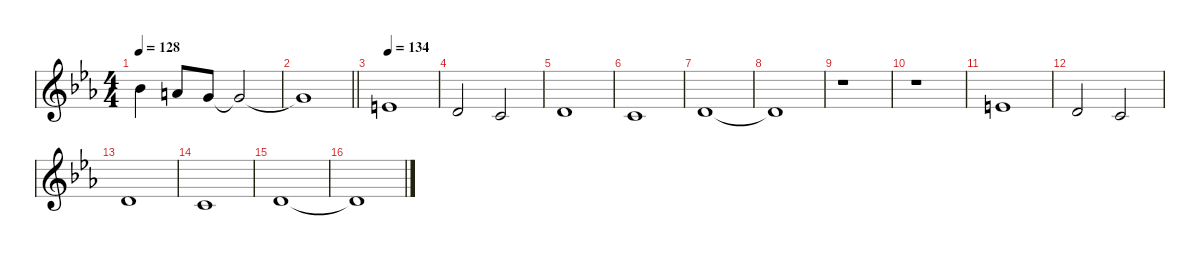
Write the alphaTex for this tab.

\defaultSystemsLayout 4
\hideDynamics
\bracketExtendMode nobrackets
\singleTrackTrackNamePolicy hidden
\multiTrackTrackNamePolicy hidden
\firstSystemTrackNameMode fullname
\firstSystemTrackNameOrientation horizontal
\otherSystemsTrackNameOrientation horizontal
\track ("Vocals" "led.synth.") {instrument lead2sawtooth}
\staff {score}
\tuning (E4 C4 G3 C3 G2 C2)
\ts (4 4)
\tempo 128
\clef g2
\ks cminor
6.1{acc b}.4{dy f} 5.1{acc forcenatural}.8 3.1{acc forcenatural}.8 3.1{t acc forcenatural}.2 |
\barLineRight lightlight
3.1{t acc forcenatural}.1 |
\tempo 134
0.1{acc forcenatural}.1 |
2.2{acc forcenatural}.2 0.2{acc forcenatural}.2 |
2.2{acc forcenatural}.1 |
0.2{acc forcenatural}.1 |
2.2{acc forcenatural}.1 |
2.2{t acc forcenatural}.1 |
r.1 |
r.1 |
0.1{acc forcenatural}.1 |
2.2{acc forcenatural}.2 0.2{acc forcenatural}.2 |
2.2{acc forcenatural}.1 |
0.2{acc forcenatural}.1 |
2.2{acc forcenatural}.1 |
2.2{t acc forcenatural}.1
